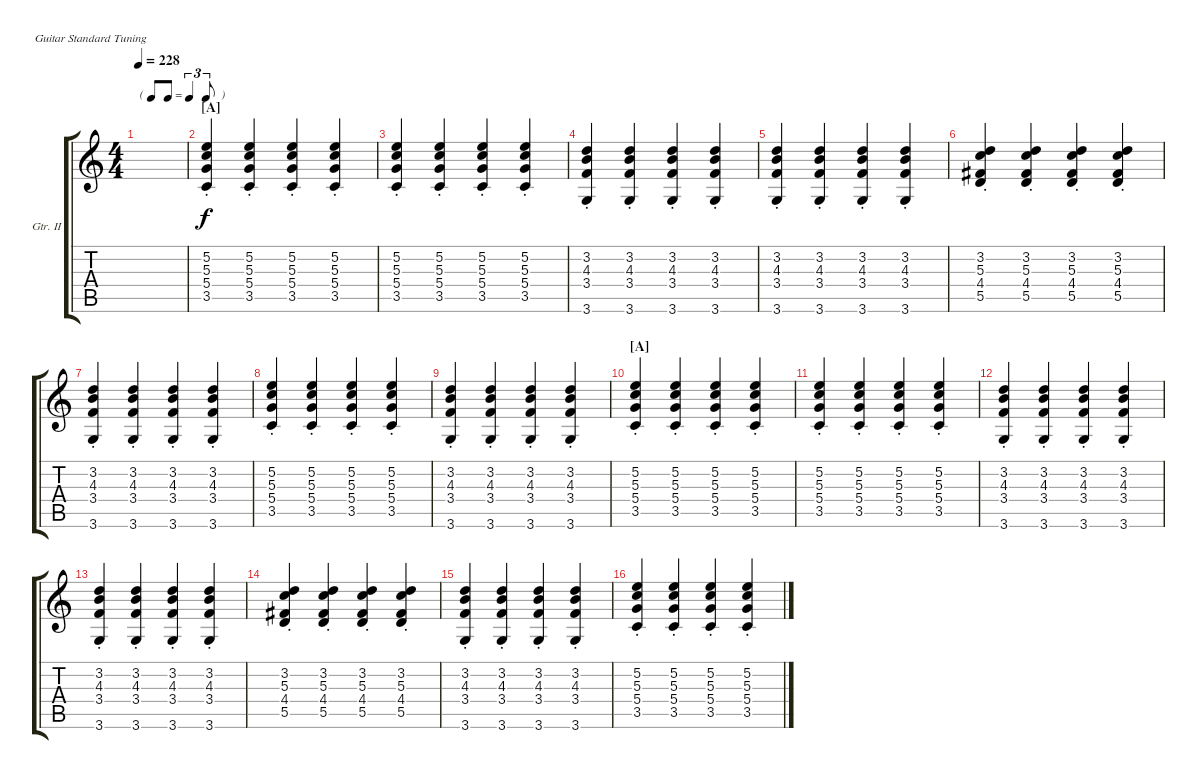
\defaultSystemsLayout 4
\bracketExtendMode groupsimilarinstruments
\firstSystemTrackNameOrientation horizontal
\otherSystemsTrackNameOrientation horizontal
\track ("Guitar II" "Gtr. II") {instrument acousticguitarsteel}
\staff {score tabs}
\tuning (E4 B3 G3 D3 A2 E2)
\ts (4 4)
\tf triplet8th
\tempo 228
\clef g2
\ks c
|
\section ("A" "")
(3.5{st} 5.4{st} 5.3{st} 5.2{st}).4 (3.5{st} 5.4{st} 5.3{st} 5.2{st}).4 (3.5{st} 5.4{st} 5.3{st} 5.2{st}).4 (3.5{st} 5.4{st} 5.3{st} 5.2{st}).4 |
(3.5{st} 5.4{st} 5.3{st} 5.2{st}).4 (3.5{st} 5.4{st} 5.3{st} 5.2{st}).4 (3.5{st} 5.4{st} 5.3{st} 5.2{st}).4 (3.5{st} 5.4{st} 5.3{st} 5.2{st}).4 |
(4.3{st} 3.2{st} 3.4{st} 3.6{st}).4 (4.3{st} 3.2{st} 3.4{st} 3.6{st}).4 (4.3{st} 3.2{st} 3.4{st} 3.6{st}).4 (4.3{st} 3.2{st} 3.4{st} 3.6{st}).4 |
(4.3{st} 3.2{st} 3.4{st} 3.6{st}).4 (4.3{st} 3.2{st} 3.4{st} 3.6{st}).4 (4.3{st} 3.2{st} 3.4{st} 3.6{st}).4 (4.3{st} 3.2{st} 3.4{st} 3.6{st}).4 |
(5.5{st} 4.4{st} 5.3{st} 3.2{st}).4 (5.5{st} 4.4{st} 5.3{st} 3.2{st}).4 (5.5{st} 4.4{st} 5.3{st} 3.2{st}).4 (5.5{st} 4.4{st} 5.3{st} 3.2{st}).4 |
(4.3{st} 3.2{st} 3.4{st} 3.6{st}).4 (4.3{st} 3.2{st} 3.4{st} 3.6{st}).4 (4.3{st} 3.2{st} 3.4{st} 3.6{st}).4 (4.3{st} 3.2{st} 3.4{st} 3.6{st}).4 |
(3.5{st} 5.4{st} 5.3{st} 5.2{st}).4 (3.5{st} 5.4{st} 5.3{st} 5.2{st}).4 (3.5{st} 5.4{st} 5.3{st} 5.2{st}).4 (3.5{st} 5.4{st} 5.3{st} 5.2{st}).4 |
(4.3{st} 3.2{st} 3.4{st} 3.6{st}).4 (4.3{st} 3.2{st} 3.4{st} 3.6{st}).4 (4.3{st} 3.2{st} 3.4{st} 3.6{st}).4 (4.3{st} 3.2{st} 3.4{st} 3.6{st}).4 |
\section ("A" "")
(3.5{st} 5.4{st} 5.3{st} 5.2{st}).4 (3.5{st} 5.4{st} 5.3{st} 5.2{st}).4 (3.5{st} 5.4{st} 5.3{st} 5.2{st}).4 (3.5{st} 5.4{st} 5.3{st} 5.2{st}).4 |
(3.5{st} 5.4{st} 5.3{st} 5.2{st}).4 (3.5{st} 5.4{st} 5.3{st} 5.2{st}).4 (3.5{st} 5.4{st} 5.3{st} 5.2{st}).4 (3.5{st} 5.4{st} 5.3{st} 5.2{st}).4 |
(4.3{st} 3.2{st} 3.4{st} 3.6{st}).4 (4.3{st} 3.2{st} 3.4{st} 3.6{st}).4 (4.3{st} 3.2{st} 3.4{st} 3.6{st}).4 (4.3{st} 3.2{st} 3.4{st} 3.6{st}).4 |
(4.3{st} 3.2{st} 3.4{st} 3.6{st}).4 (4.3{st} 3.2{st} 3.4{st} 3.6{st}).4 (4.3{st} 3.2{st} 3.4{st} 3.6{st}).4 (4.3{st} 3.2{st} 3.4{st} 3.6{st}).4 |
(5.5{st} 4.4{st} 5.3{st} 3.2{st}).4 (5.5{st} 4.4{st} 5.3{st} 3.2{st}).4 (5.5{st} 4.4{st} 5.3{st} 3.2{st}).4 (5.5{st} 4.4{st} 5.3{st} 3.2{st}).4 |
(4.3{st} 3.2{st} 3.4{st} 3.6{st}).4 (4.3{st} 3.2{st} 3.4{st} 3.6{st}).4 (4.3{st} 3.2{st} 3.4{st} 3.6{st}).4 (4.3{st} 3.2{st} 3.4{st} 3.6{st}).4 |
(3.5{st} 5.4{st} 5.3{st} 5.2{st}).4 (3.5{st} 5.4{st} 5.3{st} 5.2{st}).4 (3.5{st} 5.4{st} 5.3{st} 5.2{st}).4 (3.5{st} 5.4{st} 5.3{st} 5.2{st}).4
